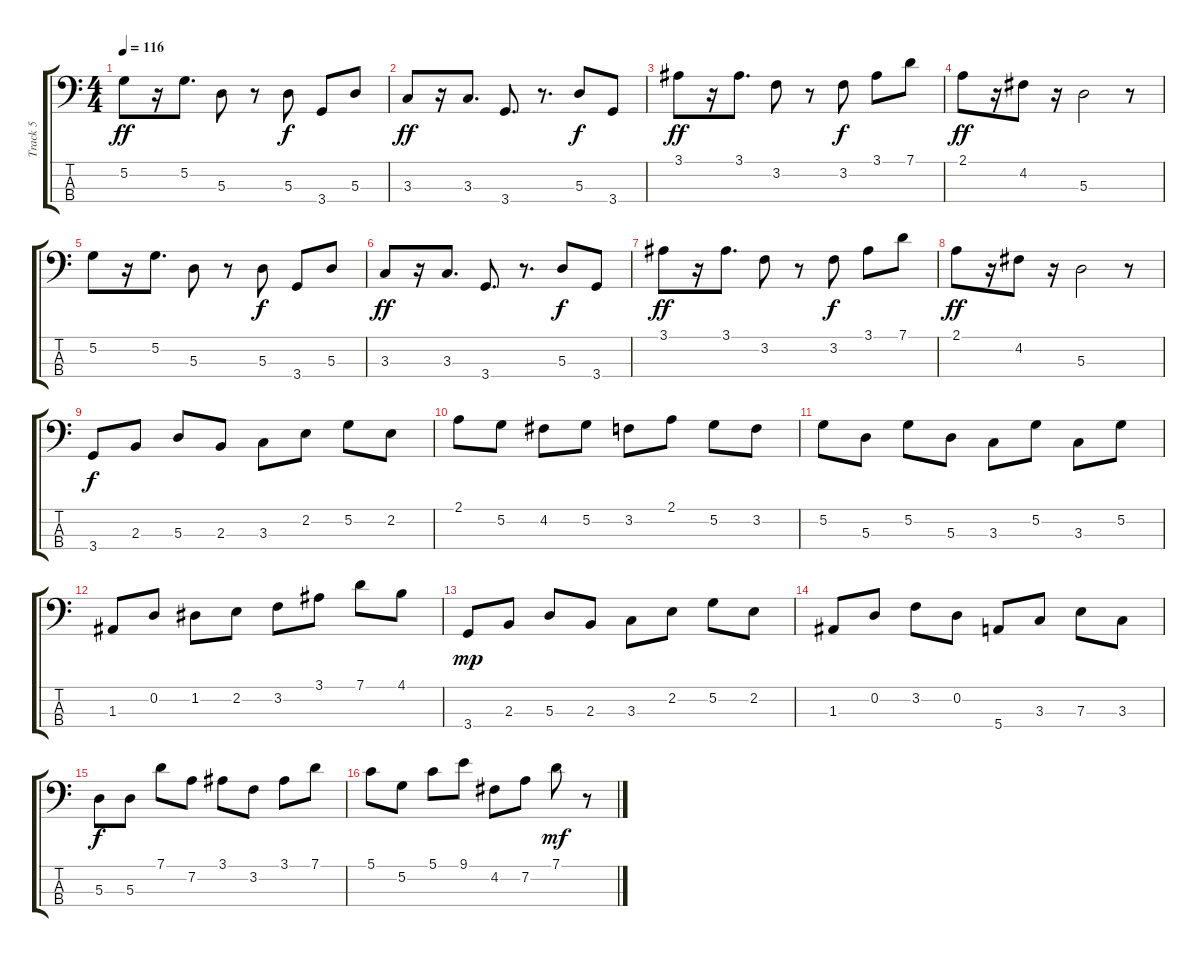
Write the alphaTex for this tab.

\track ("Track 5" "Track 5") {instrument fretlessbass}
\staff {score tabs}
\tuning (G2 D2 A1 E1) {hide}
\ts (4 4)
\tempo 116
\clef f4
\ks c
5.2.8{dy ff} r.16 5.2.8{d} 5.3.8 r.8 5.3.8{dy f} 3.4.8 5.3.8 |
3.3.8{dy ff} r.16 3.3.8{d} 3.4.8{d} r.8{d} 5.3.8{dy f} 3.4.8 |
3.1.8{dy ff} r.16 3.1.8{d} 3.2.8 r.8 3.2.8{dy f} 3.1.8 7.1.8 |
2.1.8{dy ff} r.16 4.2.8 r.16 5.3.2 r.8 |
5.2.8 r.16 5.2.8{d} 5.3.8 r.8 5.3.8{dy f} 3.4.8 5.3.8 |
3.3.8{dy ff} r.16 3.3.8{d} 3.4.8{d} r.8{d} 5.3.8{dy f} 3.4.8 |
3.1.8{dy ff} r.16 3.1.8{d} 3.2.8 r.8 3.2.8{dy f} 3.1.8 7.1.8 |
2.1.8{dy ff} r.16 4.2.8 r.16 5.3.2 r.8 |
3.4.8{dy f} 2.3.8 5.3.8 2.3.8 3.3.8 2.2.8 5.2.8 2.2.8 |
2.1.8 5.2.8 4.2.8 5.2.8 3.2.8 2.1.8 5.2.8 3.2.8 |
5.2.8 5.3.8 5.2.8 5.3.8 3.3.8 5.2.8 3.3.8 5.2.8 |
1.3.8 0.2.8 1.2.8 2.2.8 3.2.8 3.1.8 7.1.8 4.1.8 |
3.4.8{dy mp} 2.3.8 5.3.8 2.3.8 3.3.8 2.2.8 5.2.8 2.2.8 |
1.3.8 0.2.8 3.2.8 0.2.8 5.4.8 3.3.8 7.3.8 3.3.8 |
5.3.8{dy f} 5.3.8 7.1.8 7.2.8 3.1.8 3.2.8 3.1.8 7.1.8 |
5.1.8 5.2.8 5.1.8 9.1.8 4.2.8 7.2.8 7.1.8{dy mf} r.8
